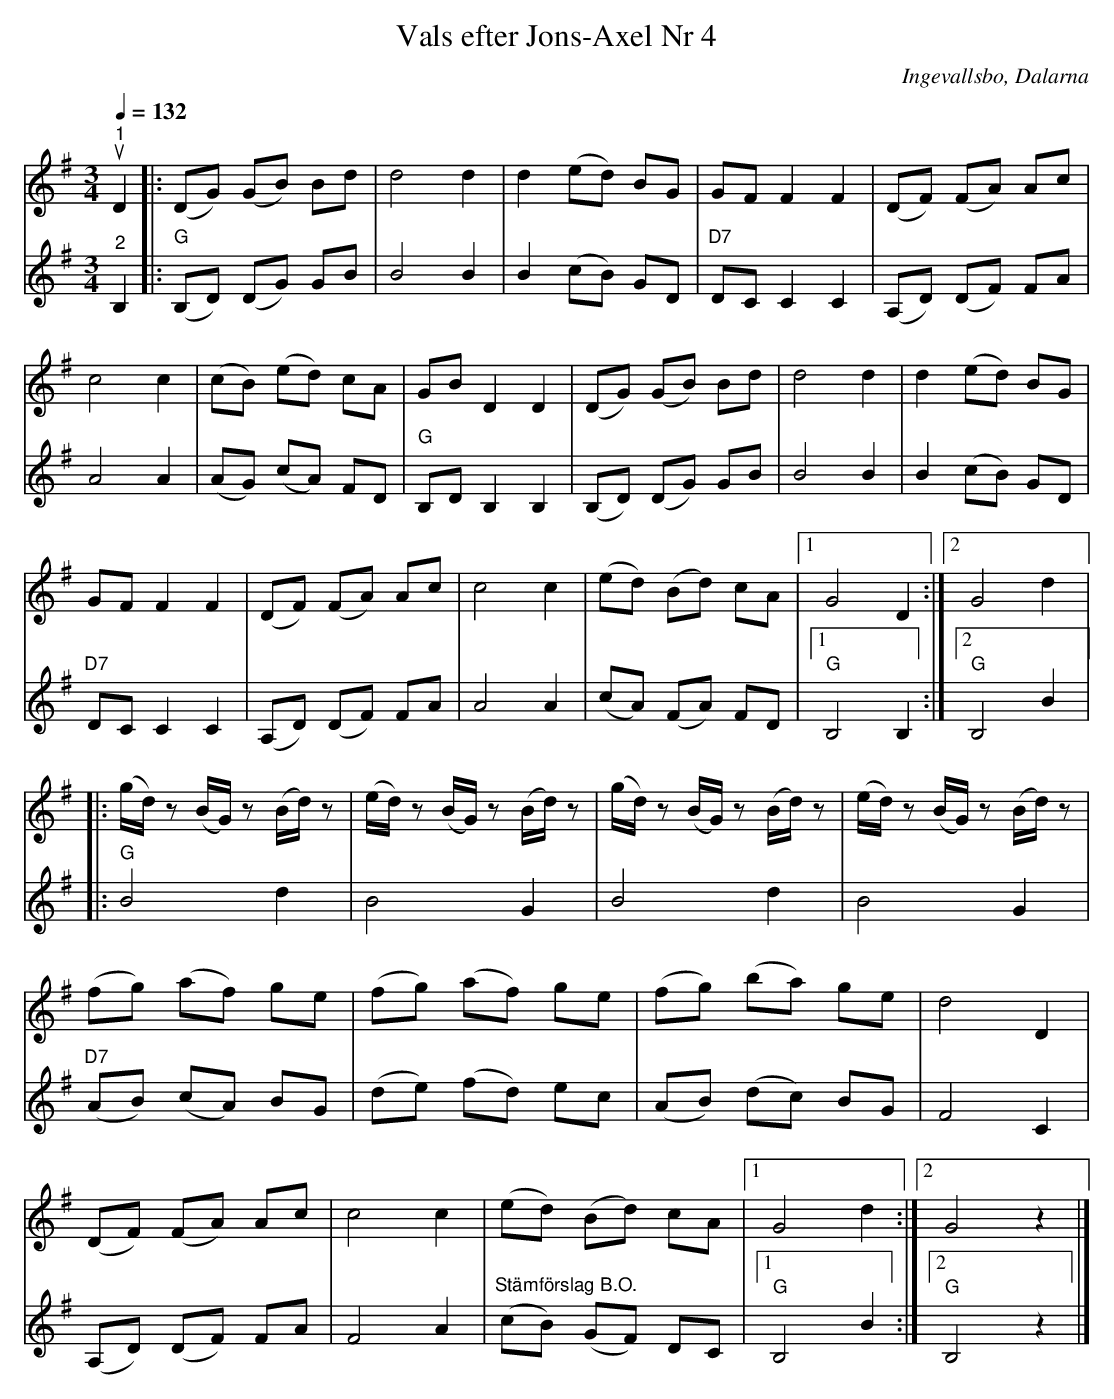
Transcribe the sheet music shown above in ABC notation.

X:1
T:Vals efter Jons-Axel Nr 4
O:Ingevallsbo, Dalarna
L:1/8
Q:1/4=132
M:3/4
K:G
V:1
"^1"u D2 |: (DG) (GB) Bd | d4 d2 | d2 (ed) BG | GF F2 F2 | (DF) (FA) Ac |
c4 c2 | (cB) (ed) cA | GB D2 D2 | (DG) (GB) Bd | d4 d2 | d2 (ed) BG |
GF F2 F2 | (DF) (FA) Ac | c4 c2 | (ed) (Bd) cA |1 G4 D2 :|2 G4 d2 |:
(g/d/) z (B/G/) z (B/d/) z | (e/d/) z (B/G/) z (B/d/) z | (g/d/) z (B/G/) z (B/d/) z | (e/d/) z (B/G/) z (B/d/) z |
(fg) (af) ge | (fg) (af) ge | (fg) (ba) ge | d4 D2 |
(DF) (FA) Ac | c4 c2 | (ed) (Bd) cA |1 G4 d2 :|2 G4 z2 |]
V:2
"^2" B,2 |:"G" (B,D) (DG) GB | B4 B2 | B2 (cB) GD |"D7" DC C2 C2 | (A,D) (DF) FA | A4 A2 |
(AG) (cA) FD |"G" B,D B,2 B,2 | (B,D) (DG) GB | B4 B2 | B2 (cB) GD |"D7" DC C2 C2 |
(A,D) (DF) FA | A4 A2 | (cA) (FA) FD |1"G" B,4 B,2 :|2"G" B,4 B2 |:
"G" B4 d2 | B4 G2 | B4 d2 | B4 G2 |
"D7" (AB) (cA) BG |  (de) (fd) ec | (AB) (dc) BG | F4 C2 |
(A,D) (DF) FA | F4 A2 | "^Stämförslag B.O." (cB) (GF) DC |1 "G" B,4 B2 :|2 "G" B,4 z2 |]
